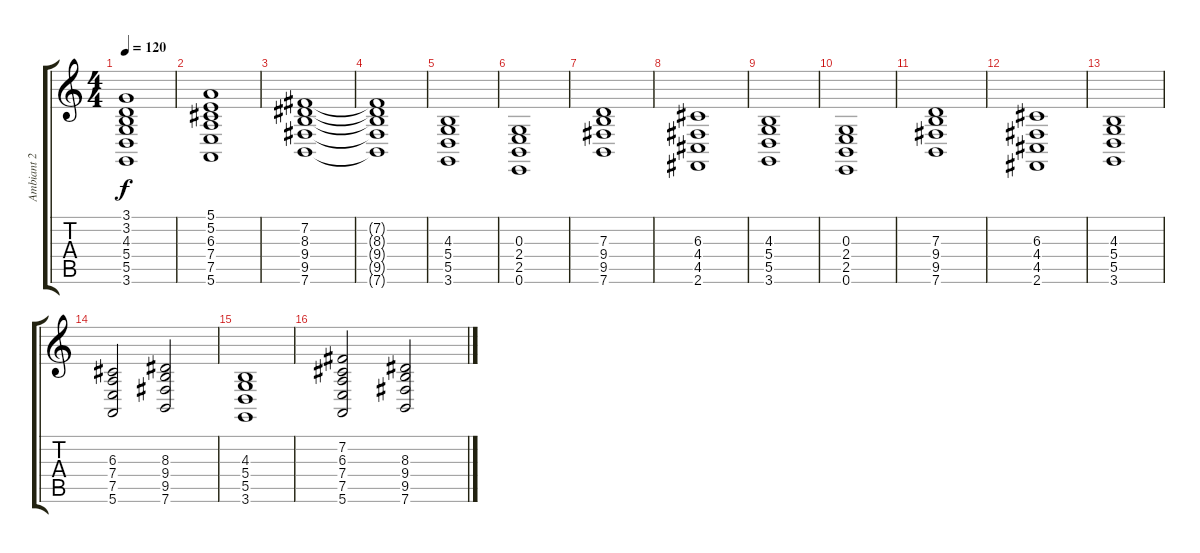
\track ("Ambiant 2" "Ambiant 2") {instrument fx6goblins}
\staff {score tabs}
\tuning (E4 B3 G3 D3 A2 E2) {hide}
\ts (4 4)
\tempo 120
\clef g2
\ks c
(3.1 3.2 4.3 5.4 5.5 3.6).1{dy f} |
(5.1 5.2 6.3 7.4 7.5 5.6).1 |
(7.2 8.3 9.4 9.5 7.6).1 |
(7.2{t} 8.3{t} 9.4{t} 9.5{t} 7.6{t}).1 |
(4.3 5.4 5.5 3.6).1 |
(0.3 2.4 2.5 0.6).1 |
(7.3 9.4 9.5 7.6).1 |
(6.3 4.4 4.5 2.6).1 |
(4.3 5.4 5.5 3.6).1 |
(0.3 2.4 2.5 0.6).1 |
(7.3 9.4 9.5 7.6).1 |
(6.3 4.4 4.5 2.6).1 |
(4.3 5.4 5.5 3.6).1 |
(6.3 7.4 7.5 5.6).2 (8.3 9.4 9.5 7.6).2 |
(4.3 5.4 5.5 3.6).1 |
(7.2 6.3 7.4 7.5 5.6).2 (8.3 9.4 9.5 7.6).2
